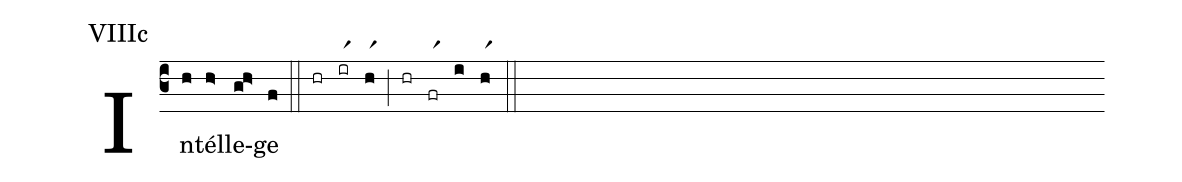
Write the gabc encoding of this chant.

annotation: VIIIc;
%%
(c3)In(h)tél(h>)le(gh>)ge(f) (::) (hr)(irr1)(hr1)(;)(hr)(frr1)(i)(hr1)(::)
